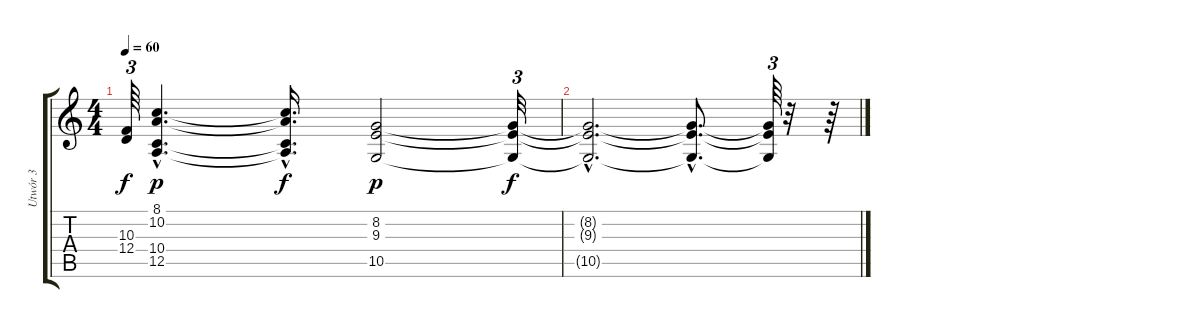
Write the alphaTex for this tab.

\track ("Utwór 3" "Utwór 3") {instrument stringensemble2}
\staff {score tabs}
\tuning (E4 B3 G3 D3 A2 E2) {hide}
\ts (4 4)
\tempo 60
\clef g2
\ks c
(10.3{t} 12.4{t}).64{tu (3 2) dy f} (8.1{hac} 10.2{hac} 10.4{hac} 12.5{hac}).4{d dy p} (8.1{hac t} 10.2{hac t} 10.4{hac t} 12.5{hac t}).16{d dy f} (8.2 9.3 10.5).2{dy p} (8.2{t} 9.3{t} 10.5{t}).32{tu (3 2) dy f} |
(8.2{hac t} 9.3{hac t} 10.5{hac t}).2{d} (8.2{hac t} 9.3{hac t} 10.5{hac t}).8{d} (8.2{t} 9.3{t} 10.5{t}).64{tu (3 2)} r.32 r.64
